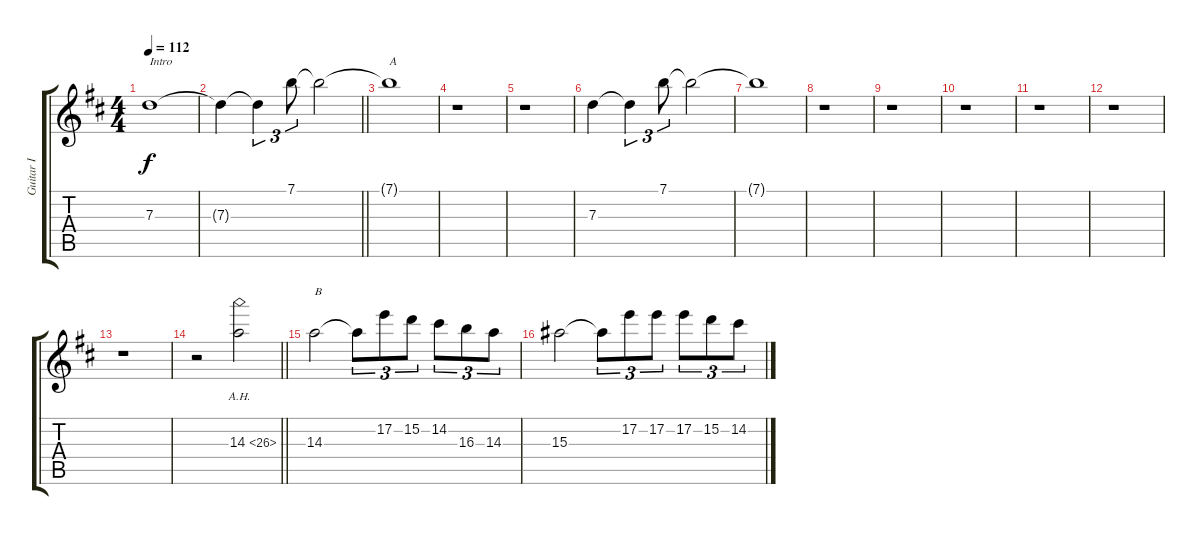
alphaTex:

\track ("Guitar I" "Guitar I") {instrument overdrivenguitar}
\staff {score tabs}
\tuning (E4 B3 G3 D3 A2 E2) {hide}
\ts (4 4)
\tempo 112
\clef g2
\ks d
7.3.1{txt "Intro" dy f instrument overdrivenguitar} |
\barLineRight lightlight
7.3{t}.4 7.3{t}.4{tu (3 2)} 7.1.8{tu (3 2)} 7.1{t}.2 |
7.1{t}.1{txt "A"} |
r.1 |
r.1 |
7.3.4 7.3{t}.4{tu (3 2)} 7.1.8{tu (3 2)} 7.1{t}.2 |
7.1{t}.1 |
r.1 |
r.1 |
r.1 |
r.1 |
r.1 |
r.1 |
\barLineRight lightlight
r.2 14.3{ah 12}.2 |
14.3.2{txt "B"} 14.3{t}.8{tu (3 2)} 17.2.8{tu (3 2)} 15.2.8{tu (3 2)} 14.2.8{tu (3 2)} 16.3.8{tu (3 2)} 14.3.8{tu (3 2)} |
15.3.2 15.3{t}.8{tu (3 2)} 17.2.8{tu (3 2)} 17.2.8{tu (3 2)} 17.2.8{tu (3 2)} 15.2.8{tu (3 2)} 14.2.8{tu (3 2)}
